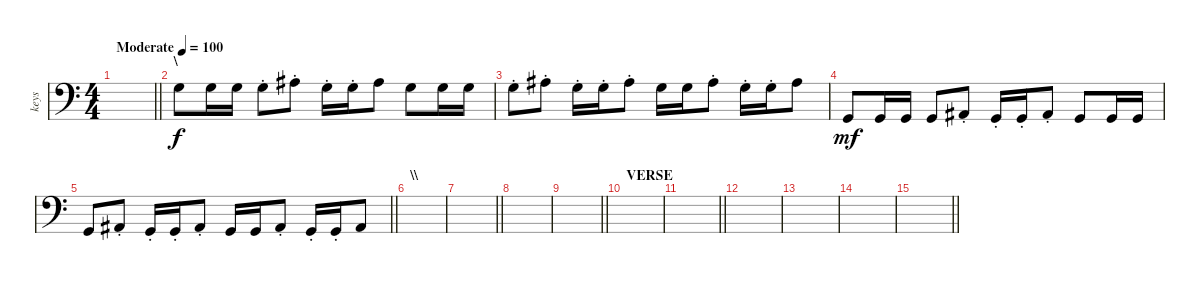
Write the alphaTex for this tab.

\track ("keys" "keys") {instrument acousticbass}
\staff {score}
\tuning (G2 D2 A1 E1) {hide}
\ts (4 4)
\tempo (100 "Moderate")
\clef f4
\barLineRight lightlight
\ks c
|
\section ("" "\\")
0.1.8 0.1.16 0.1.16 0.1{st}.8 3.1{st}.8 0.1{st}.16 0.1{st}.16 3.1.8 0.1.8 0.1.16 0.1.16 |
0.1{st}.8 3.1{st}.8 0.1{st}.16 0.1{st}.16 3.1{st}.8 0.1.16 0.1.16 3.1{st}.8 0.1{st}.16 0.1{st}.16 3.1.8 |
3.4.8{dy mf} 3.4.16 3.4.16 3.4.8 1.3{st}.8 3.4{st}.16 3.4{st}.16 1.3{st}.8 3.4.8 3.4.16 3.4.16 |
\barLineRight lightlight
3.4.8 1.3{st}.8 3.4{st}.16 3.4{st}.16 1.3{st}.8 3.4.16 3.4.16 1.3{st}.8 3.4{st}.16 3.4{st}.16 1.3.8 |
\section ("" "\\\\")
|
\barLineRight lightlight
|
|
\barLineRight lightlight
|
\section ("" "VERSE")
|
\barLineRight lightlight
|
|
|
|
\barLineRight lightlight
